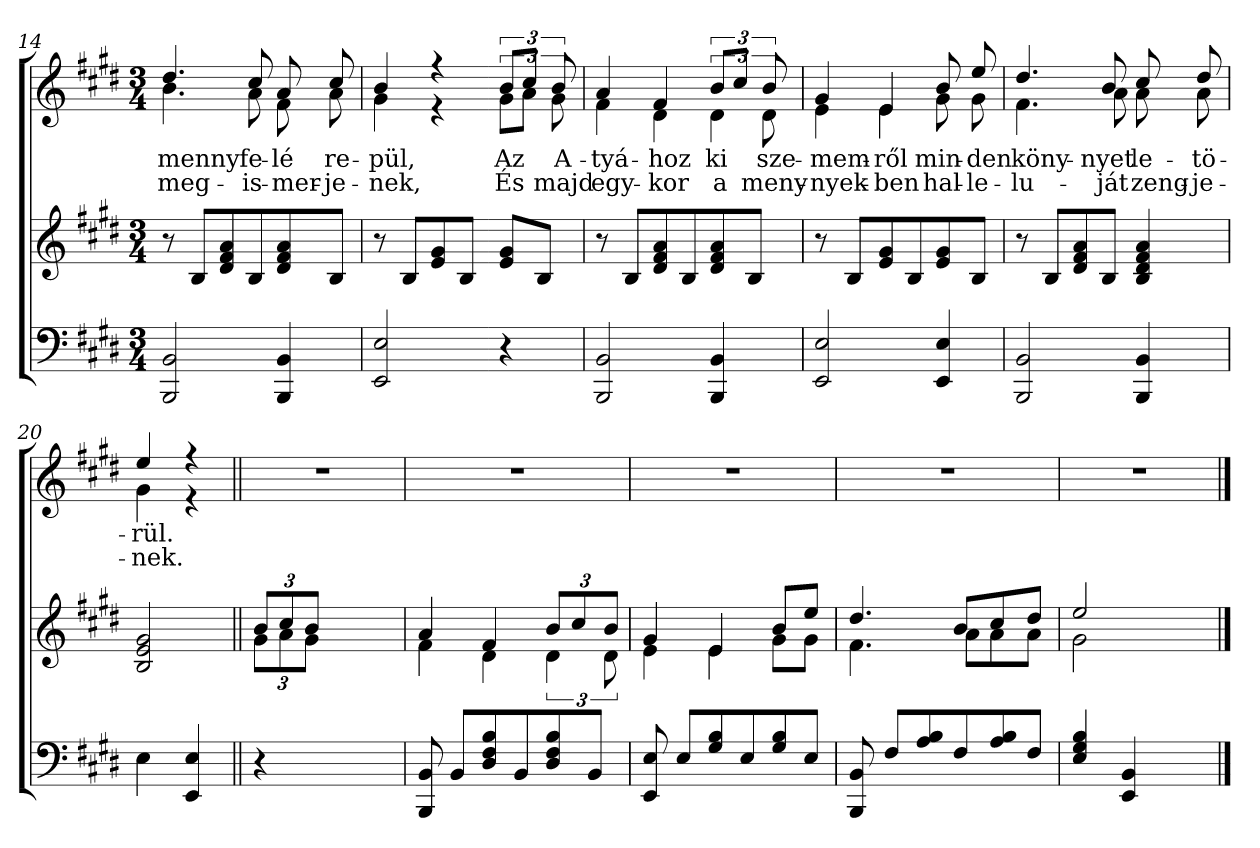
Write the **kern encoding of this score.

**kern	**kern	**kern	**text	**text
*part3	*part2	*part1	*part1	*part1
*staff3	*staff2	*staff1	*staff1	*staff1
*clefF4	*clefG2	*clefG2	*	*
*k[f#c#g#d#]	*k[f#c#g#d#]	*k[f#c#g#d#]	*	*
*c#:	*c#:	*c#:	*	*
*M3/4	*M3/4	*M3/4	*	*
=14	=14	=14	=14	=14
!	!	!	!LO:LY:b	!LO:LY:b
*	*	*^	*	*
2BBB/ 2BB/	8r	4.dd#/	4.b\	menny	meg-
.	8B/L	.	.	.	.
.	8d#/ 8f#/ 8a/	.	.	.	.
!	!	!	!	!LO:LY:b	!LO:LY:b
.	8B/	8cc#/	8a\	fe-	-is-
!	!	!	!	!LO:LY:b	!LO:LY:b
4BBB/ 4BB/	8d#/ 8f#/ 8a/	8a/	8f#\	-lé	-mer-
!	!	!	!	!LO:LY:b	!LO:LY:b
.	8B/J	8cc#/	8a\	re-	-je-
=15	=15	=15	=15	=15	=15
!	!	!	!	!LO:LY:b	!LO:LY:b
2EE/ 2E/	8r	4b/	4g#\	-pül,	-nek,
.	8B/L	.	.	.	.
.	8e/ 8g#/	4r	4r	.	.
.	8B/J	.	.	.	.
!!LO:LB:g=z	!!
=16-	=16-	=16-	=16-	=16-	=16-
!	!	!	!	!LO:LY:b	!LO:LY:b
4r	8e/ 8g#/L	12b/L	12g#\L	Az	És
.	.	12cc#/J	12a\J	.	.
.	8B/J	.	.	.	.
!	!	!	!	!LO:LY:b	!LO:LY:b
.	.	12b/	12g#\	A-	majd
=17	=17	=17	=17	=17	=17
!	!	!	!	!LO:LY:b	!LO:LY:b
2BBB/ 2BB/	8r	4a/	4f#\	-tyá-	egy-
.	8B/L	.	.	.	.
!	!	!	!	!LO:LY:b	!LO:LY:b
.	8d#/ 8f#/ 8a/	4f#/	4d#\	-hoz	-kor
.	8B/	.	.	.	.
!	!	!	!	!LO:LY:b	!LO:LY:b
4BBB/ 4BB/	8d#/ 8f#/ 8a/	12b/L	6d#\	ki	a
.	.	12cc#/J	.	.	.
.	8B/J	.	.	.	.
!	!	!	!	!LO:LY:b	!LO:LY:b
.	.	12b/	12d#\	sze-	meny-
=18	=18	=18	=18	=18	=18
!	!	!	!	!LO:LY:b	!LO:LY:b
2EE/ 2E/	8r	4g#/	4e\	-mem-	-nyek-
.	8B/L	.	.	.	.
!	!	!	!	!LO:LY:b	!LO:LY:b
.	8e/ 8g#/	4e/	4e\	-ről	-ben
.	8B/	.	.	.	.
!	!	!	!	!LO:LY:b	!LO:LY:b
4EE/ 4E/	8e/ 8g#/	8b/	8g#\	min-	hal-
!	!	!	!	!LO:LY:b	!LO:LY:b
.	8B/J	8ee/	8g#\	-den	-le-
=19	=19	=19	=19	=19	=19
!	!	!	!	!LO:LY:b	!LO:LY:b
2BBB/ 2BB/	8r	4.dd#/	4.f#\	köny-	-lu-
.	8B/L	.	.	.	.
.	8d#/ 8f#/ 8a/	.	.	.	.
!	!	!	!	!LO:LY:b	!LO:LY:b
.	8B/J	8b/	8a\	-nyet	-ját
!	!	!	!	!LO:LY:b	!LO:LY:b
4BBB/ 4BB/	4B/ 4d#/ 4f#/ 4a/	8cc#/	8a\	le-	zeng-
!	!	!	!	!LO:LY:b	!LO:LY:b
.	.	8dd#/	8a\	-tö-	-je-
=20	=20	=20	=20	=20	=20
!	!	!	!	!LO:LY:b	!LO:LY:b
4E\	2B/ 2e/ 2g#/	4ee/	4g#\	-rül.	-nek.
4EE/ 4E/	.	4r	4r	.	.
*	*	*v	*v	*	*
!!LO:LB:g=z
=21||	=21||	=21||	=21||	=21||
*	*^	*	*	*
4r	12b/L	12g#\L	2.r	.	.
.	12cc#/	12a\	.	.	.
.	12b/J	12g#\J	.	.	.
2ryy	2ryy	2ryy	.	.	.
=22	=22	=22	=22	=22	=22
8BBB/ 8BB/	4a/	4f#\	2.r	.	.
8BB/L	.	.	.	.	.
8D#/ 8F#/ 8B/	4f#/	4d#\	.	.	.
8BB/	.	.	.	.	.
8D#/ 8F#/ 8B/	12b/L	6d#\	.	.	.
.	12cc#/	.	.	.	.
8BB/J	.	.	.	.	.
.	12b/J	12d#\	.	.	.
=23	=23	=23	=23	=23	=23
8EE/ 8E/	4g#/	4e\	2.r	.	.
8E/L	.	.	.	.	.
8G#/ 8B/	4e/	4e\	.	.	.
8E/	.	.	.	.	.
8G#/ 8B/	8b/L	8g#\L	.	.	.
8E/J	8ee/J	8g#\J	.	.	.
=24	=24	=24	=24	=24	=24
8BBB/ 8BB/	4.dd#/	4.f#\	2.r	.	.
8F#/L	.	.	.	.	.
8A/ 8B/	.	.	.	.	.
8F#/	8b/L	8a\L	.	.	.
8A/ 8B/	8cc#/	8a\	.	.	.
8F#/J	8dd#/J	8a\J	.	.	.
=25	=25	=25	=25	=25	=25
4E/ 4G#/ 4B/	2ee/	2g#\	2.r	.	.
4EE/ 4BB/	.	.	.	.	.
4ryy	4ryy	4ryy	.	.	.
*	*v	*v	*	*	*
==	==	==	==	==
*-	*-	*-	*-	*-
